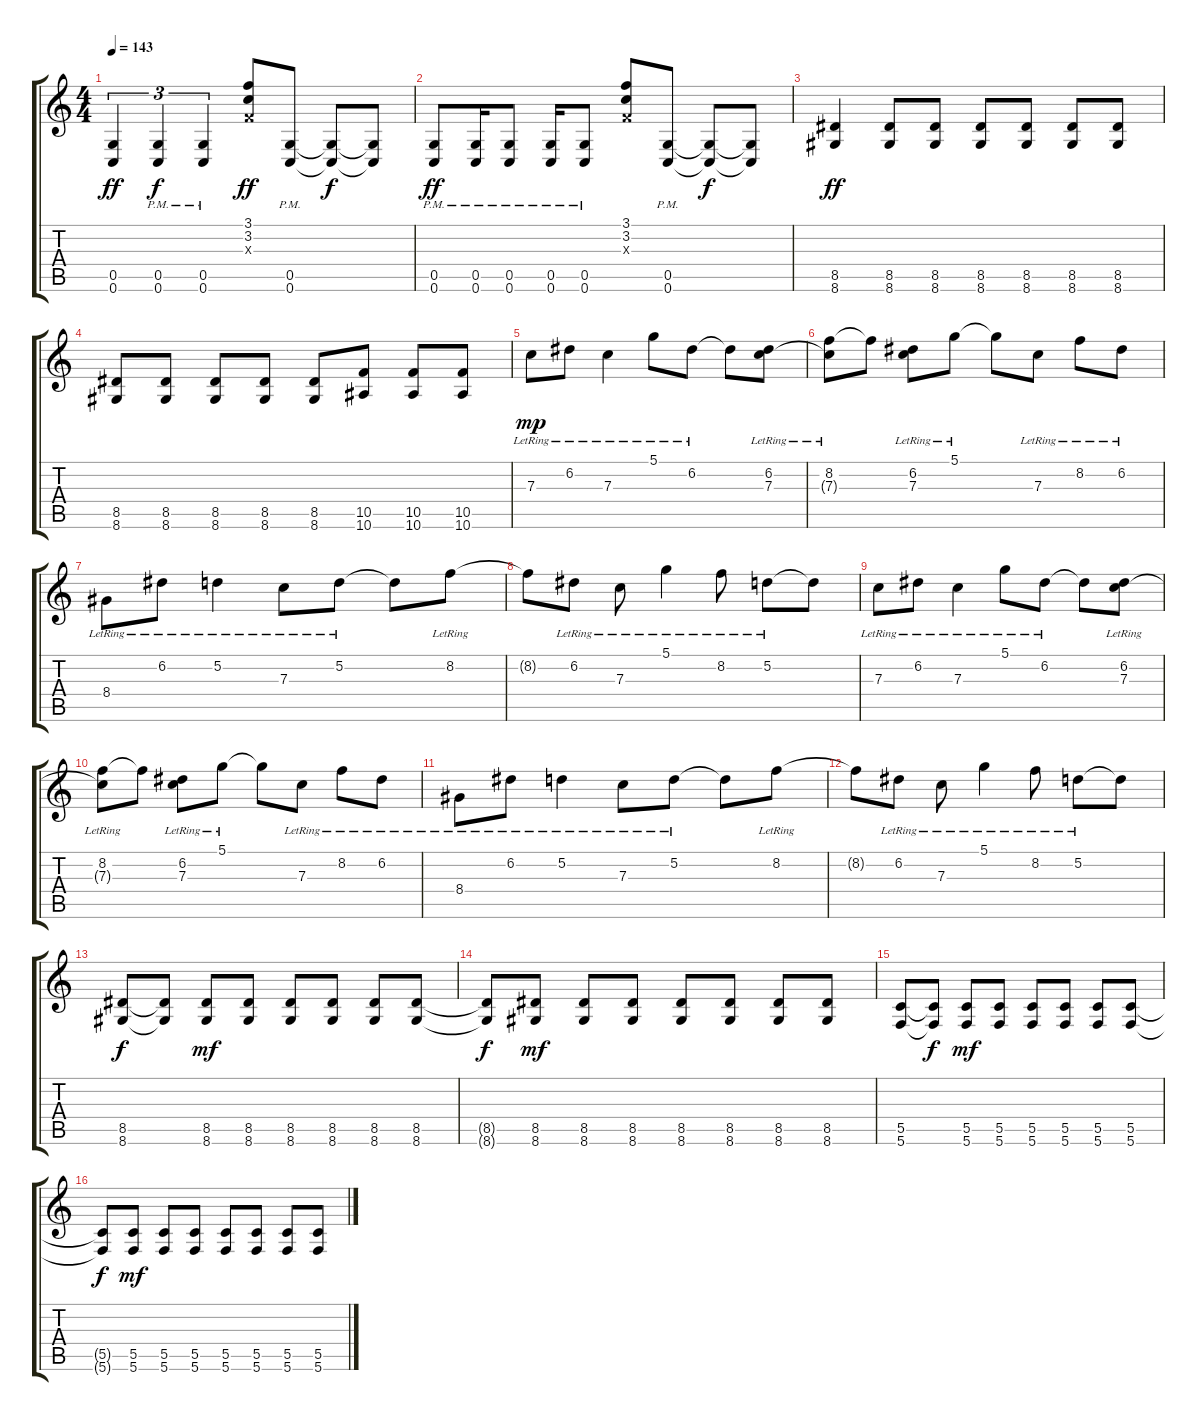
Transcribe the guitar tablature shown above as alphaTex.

\track "" {instrument overdrivenguitar}
\staff {score tabs}
\tuning (D4 A3 F3 C3 G2 C2) {hide}
\ts (4 4)
\tempo 143
\clef g2
\ks c
(0.5 0.6).4{tu (3 2) dy ff} (0.5{pm} 0.6{pm}).4{tu (3 2) dy f} (0.5{pm} 0.6{pm}).4{tu (3 2)} (3.1 3.2 0.3{x}).8{dy ff} (0.5{pm} 0.6{pm}).8 (0.5{t} 0.6{t}).8{dy f} (0.5{t} 0.6{t}).8 |
(0.5{pm} 0.6{pm}).8{dy ff} (0.5{pm} 0.6{pm}).16 (0.5{pm} 0.6{pm}).8 (0.5{pm} 0.6{pm}).16 (0.5{pm} 0.6{pm}).8 (3.1 3.2 0.3{x}).8 (0.5{pm} 0.6{pm}).8 (0.5{t} 0.6{t}).8{dy f} (0.5{t} 0.6{t}).8 |
(8.5 8.6).4{dy ff} (8.5 8.6).8 (8.5 8.6).8 (8.5 8.6).8 (8.5 8.6).8 (8.5 8.6).8 (8.5 8.6).8 |
(8.5 8.6).8 (8.5 8.6).8 (8.5 8.6).8 (8.5 8.6).8 (8.5 8.6).8 (10.5 10.6).8 (10.5 10.6).8 (10.5 10.6).8 |
7.3{lr}.8{dy mp volume 9 instrument electricguitarclean} 6.2{lr}.8 7.3{lr}.4 5.1{lr}.8 6.2{lr}.8 6.2{t}.8 (6.2{lr} 7.3{lr}).8 |
(8.2{lr} 7.3{t}).8 8.2{t}.8 (6.2{lr} 7.3{lr}).8 5.1{lr}.8 5.1{t}.8 7.3{lr}.8 8.2{lr}.8 6.2{lr}.8 |
8.4{lr}.8 6.2{lr}.8 5.2{lr}.4 7.3{lr}.8 5.2{lr}.8 5.2{t}.8 8.2{lr}.8 |
8.2{t}.8 6.2{lr}.8 7.3{lr}.8 5.1{lr}.4 8.2{lr}.8 5.2{lr}.8 5.2{t}.8 |
7.3{lr}.8 6.2{lr}.8 7.3{lr}.4 5.1{lr}.8 6.2{lr}.8 6.2{t}.8 (6.2{lr} 7.3{lr}).8 |
(8.2{lr} 7.3{t}).8 8.2{t}.8 (6.2{lr} 7.3{lr}).8 5.1{lr}.8 5.1{t}.8 7.3{lr}.8 8.2{lr}.8 6.2{lr}.8 |
8.4{lr}.8 6.2{lr}.8 5.2{lr}.4 7.3{lr}.8 5.2{lr}.8 5.2{t}.8 8.2{lr}.8 |
8.2{t}.8 6.2{lr}.8 7.3{lr}.8 5.1{lr}.4 8.2{lr}.8 5.2{lr}.8 5.2{t}.8 |
(8.5 8.6).8{dy f instrument overdrivenguitar} (8.5{t} 8.6{t}).8 (8.5 8.6).8{dy mf} (8.5 8.6).8 (8.5 8.6).8 (8.5 8.6).8 (8.5 8.6).8 (8.5 8.6).8 |
(8.5{t} 8.6{t}).8{dy f} (8.5 8.6).8{dy mf} (8.5 8.6).8 (8.5 8.6).8 (8.5 8.6).8 (8.5 8.6).8 (8.5 8.6).8 (8.5 8.6).8 |
(5.5 5.6).8 (5.5{t} 5.6{t}).8{dy f} (5.5 5.6).8{dy mf} (5.5 5.6).8 (5.5 5.6).8 (5.5 5.6).8 (5.5 5.6).8 (5.5 5.6).8 |
(5.5{t} 5.6{t}).8{dy f} (5.5 5.6).8{dy mf} (5.5 5.6).8 (5.5 5.6).8 (5.5 5.6).8 (5.5 5.6).8 (5.5 5.6).8 (5.5 5.6).8
